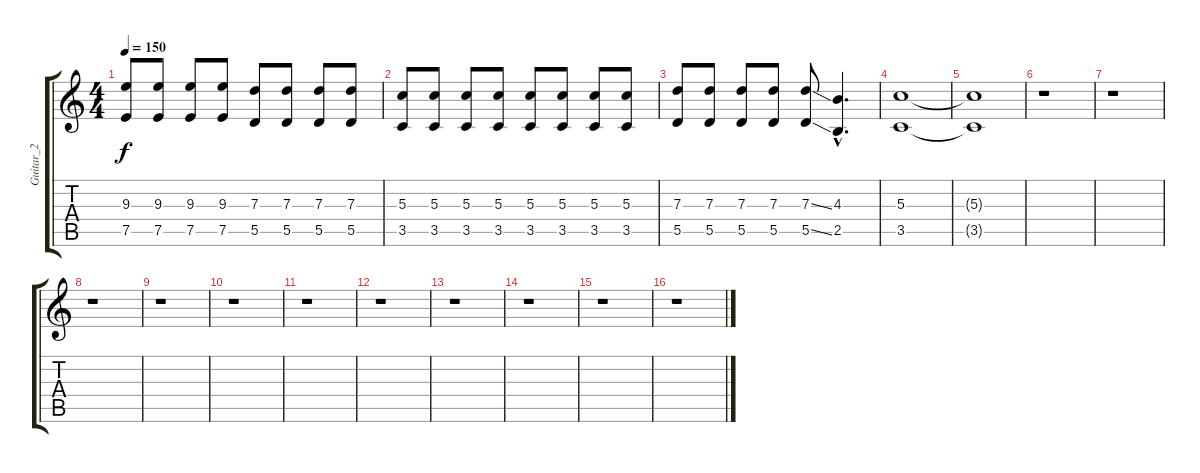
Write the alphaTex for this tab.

\track ("Guitar_2" "Guitar_2") {instrument distortionguitar}
\staff {score tabs}
\tuning (E4 B3 G3 D3 A2 E2) {hide}
\ts (4 4)
\tempo 150
\clef g2
\ks c
(9.3 7.5).8{dy f} (9.3 7.5).8 (9.3 7.5).8 (9.3 7.5).8 (7.3 5.5).8 (7.3 5.5).8 (7.3 5.5).8 (7.3 5.5).8 |
(5.3 3.5).8 (5.3 3.5).8 (5.3 3.5).8 (5.3 3.5).8 (5.3 3.5).8 (5.3 3.5).8 (5.3 3.5).8 (5.3 3.5).8 |
(7.3 5.5).8 (7.3 5.5).8 (7.3 5.5).8 (7.3 5.5).8 (7.3{ss} 5.5{ss}).8 (4.3{hac} 2.5{hac}).4{d} |
(5.3 3.5).1 |
(5.3{t} 3.5{t}).1 |
r.1 |
r.1 |
r.1 |
r.1 |
r.1 |
r.1 |
r.1 |
r.1 |
r.1 |
r.1 |
r.1
